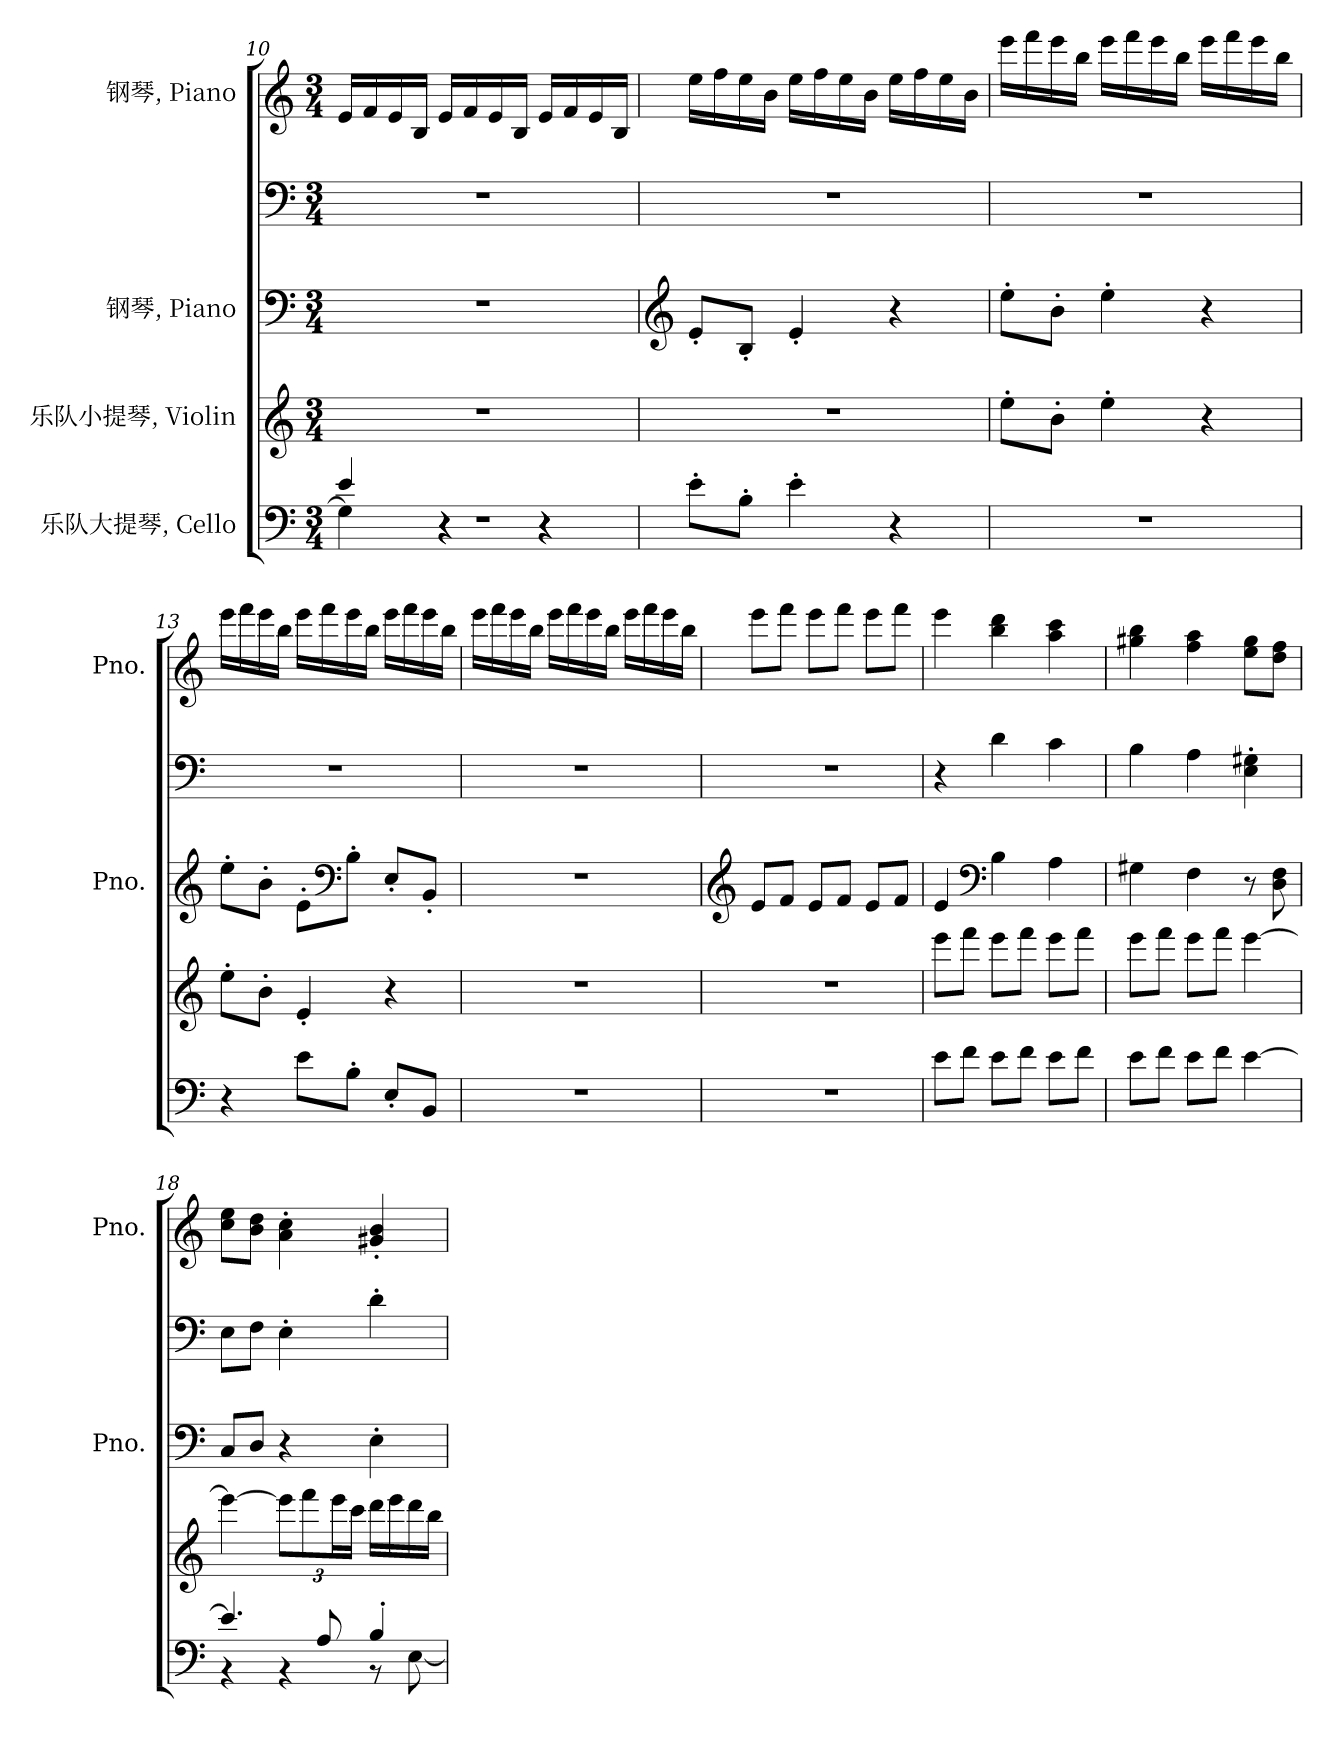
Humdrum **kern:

**kern	**kern	**kern	**kern	**kern
*part4	*part3	*part2	*part2	*part1
*staff5	*staff4	*staff3	*staff2	*staff1
*I"乐队大提琴, Cello	*I"乐队小提琴, Violin	*I"钢琴, Piano	*	*I"钢琴, Piano
*	*	*I'Pno.	*	*I'Pno.
*clefF4	*clefG2	*clefF4	*clefF4	*clefG2
*k[]	*k[]	*k[]	*k[]	*k[]
*M3/4	*M3/4	*M3/4	*M3/4	*M3/4
=10	=10	=10	=10	=10
*^	*	*	*	*
*	*^	*	*	*	*
2.r	4G#\]	4e/	2.r	2.r	2.r	16e/LL
.	.	.	.	.	.	16f/
.	.	.	.	.	.	16e/
.	.	.	.	.	.	16B/JJ
.	4r	4r	.	.	.	16e/LL
.	.	.	.	.	.	16f/
.	.	.	.	.	.	16e/
.	.	.	.	.	.	16B/JJ
.	4r	4r	.	.	.	16e/LL
.	.	.	.	.	.	16f/
.	.	.	.	.	.	16e/
.	.	.	.	.	.	16B/JJ
*v	*v	*v	*	*	*	*
!!LO:LB:g=z
=11	=11	=11	=11	=11
*	*	*clefG2	*	*
8e'\L	2.r	8e'/L	2.r	16ee\LL
.	.	.	.	16ff\
8B'\J	.	8B'/J	.	16ee\
.	.	.	.	16b\JJ
4e'\	.	4e'/	.	16ee\LL
.	.	.	.	16ff\
.	.	.	.	16ee\
.	.	.	.	16b\JJ
4r	.	4r	.	16ee\LL
.	.	.	.	16ff\
.	.	.	.	16ee\
.	.	.	.	16b\JJ
=12	=12	=12	=12	=12
2.r	8ee'\L	8ee'\L	2.r	16eee\LL
.	.	.	.	16fff\
.	8b'\J	8b'\J	.	16eee\
.	.	.	.	16bb\JJ
.	4ee'\	4ee'\	.	16eee\LL
.	.	.	.	16fff\
.	.	.	.	16eee\
.	.	.	.	16bb\JJ
.	4r	4r	.	16eee\LL
.	.	.	.	16fff\
.	.	.	.	16eee\
.	.	.	.	16bb\JJ
!!LO:PB:g=z
=13	=13	=13	=13	=13
4r	8ee'\L	8ee'\L	2.r	16eee\LL
.	.	.	.	16fff\
.	8b'\J	8b'\J	.	16eee\
.	.	.	.	16bb\JJ
8e\L	4e'/	8e'\L	.	16eee\LL
.	.	.	.	16fff\
*	*	*clefF4	*	*
8B'\J	.	8B'\J	.	16eee\
.	.	.	.	16bb\JJ
8E'/L	4r	8E'/L	.	16eee\LL
.	.	.	.	16fff\
8BB/J	.	8BB'/J	.	16eee\
.	.	.	.	16bb\JJ
=14	=14	=14	=14	=14
2.r	2.r	2.r	2.r	16eee\LL
.	.	.	.	16fff\
.	.	.	.	16eee\
.	.	.	.	16bb\JJ
.	.	.	.	16eee\LL
.	.	.	.	16fff\
.	.	.	.	16eee\
.	.	.	.	16bb\JJ
.	.	.	.	16eee\LL
.	.	.	.	16fff\
.	.	.	.	16eee\
.	.	.	.	16bb\JJ
!!LO:LB:g=z
=15	=15	=15	=15	=15
*	*	*clefG2	*	*
2.r	2.r	8e/L	2.r	8eee\L
.	.	8f/J	.	8fff\J
.	.	8e/L	.	8eee\L
.	.	8f/J	.	8fff\J
.	.	8e/L	.	8eee\L
.	.	8f/J	.	8fff\J
=16	=16	=16	=16	=16
8e\L	8eee\L	4e/	4r	4eee\
8f\J	8fff\J	.	.	.
*	*	*clefF4	*	*
8e\L	8eee\L	4B\	4d\	4bb\ 4ddd\
8f\J	8fff\J	.	.	.
8e\L	8eee\L	4A\	4c\	4aa\ 4ccc\
8f\J	8fff\J	.	.	.
=17	=17	=17	=17	=17
8e\L	8eee\L	4G#X\	4B\	4gg#X\ 4bb\
8f\J	8fff\J	.	.	.
8e\L	8eee\L	4F\	4A\	4ff\ 4aa\
8f\J	8fff\J	.	.	.
[4e\	[4eee\	8r	4E\' 4G#X\'	8ee\ 8gg#\L
.	.	8D\ 8F\	.	8dd\ 8ff\J
=18	=18	=18	=18	=18
*^	*	*	*	*
4.e/]	4r	4eee\_	8C/L	8E\L	8cc\ 8ee\L
.	.	.	8D/J	8F\J	8b\ 8dd\J
*	*	*Xbrackettup	*	*	*
.	4r	12eee\L]	4r	4E'\	4a\' 4cc\'
.	.	12fff\	.	.	.
8A/	.	.	.	.	.
.	.	24eee\L	.	.	.
.	.	24ccc\JJ	.	.	.
4B'/	8r	16ddd\LL	4E'\	4d'\	4g#X/' 4b/'
.	.	16eee\	.	.	.
.	[8E\	16ddd\	.	.	.
.	.	16bb\JJ	.	.	.
*v	*v	*	*	*	*
=	=	=	=	=
*-	*-	*-	*-	*-
